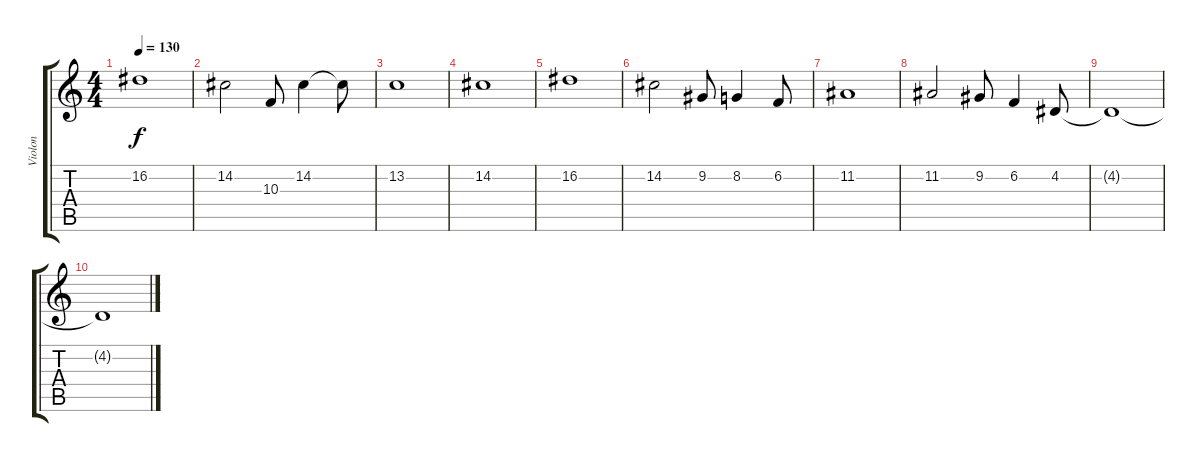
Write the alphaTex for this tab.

\track ("Violon" "Violon") {instrument violin}
\staff {score tabs}
\tuning (E4 B3 G3 D3 A2 E2) {hide}
\ts (4 4)
\tempo 130
\clef g2
\ks c
16.2.1{dy f} |
14.2.2 10.3.8 14.2.4 14.2{t}.8 |
13.2.1 |
14.2.1 |
16.2.1 |
14.2.2 9.2.8 8.2.4 6.2.8 |
11.2.1 |
11.2.2 9.2.8 6.2.4 4.2.8 |
4.2{t}.1 |
4.2{t}.1
